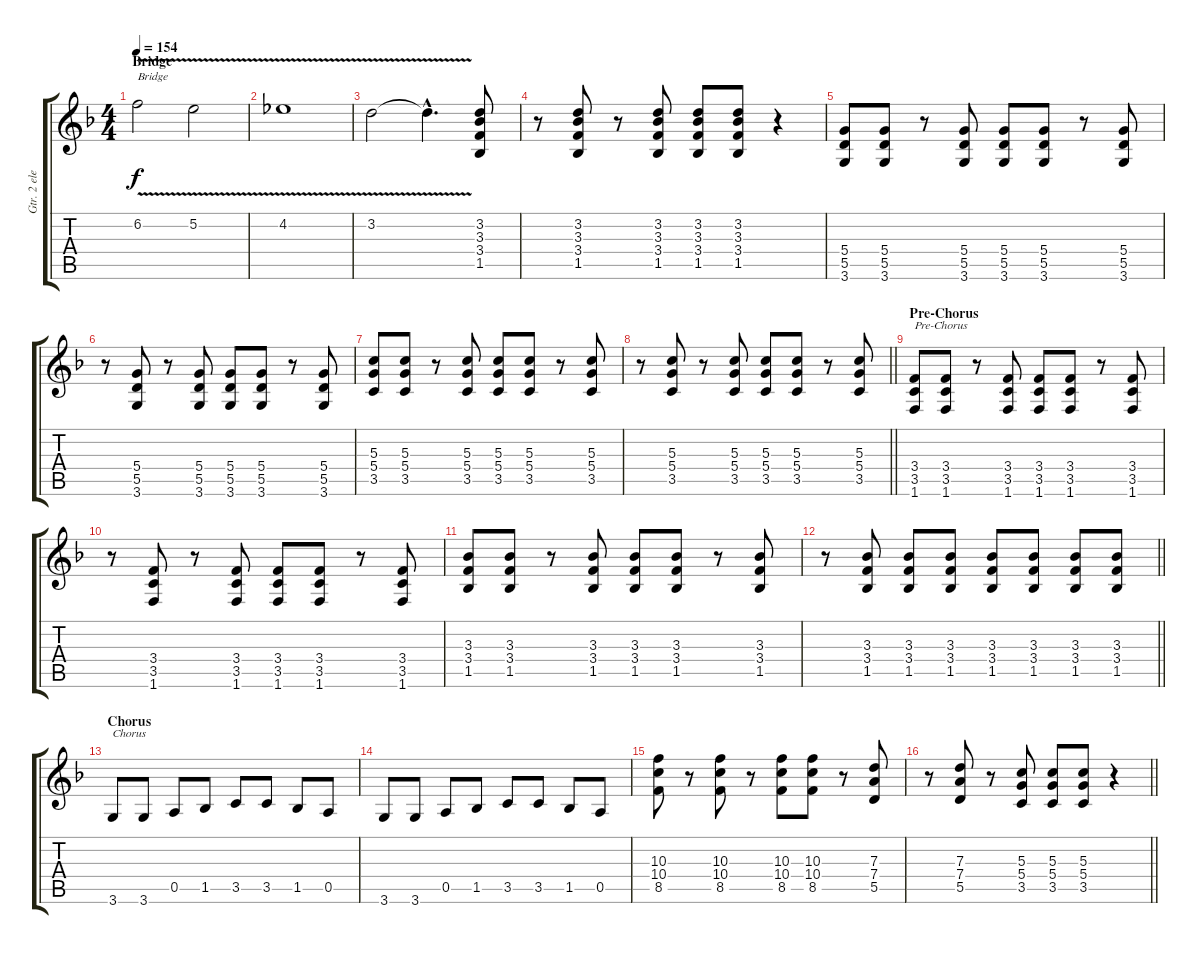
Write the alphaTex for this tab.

\track ("Gtr. 2 elec. w/distortion" "Gtr. 2 ele") {instrument distortionguitar}
\staff {score tabs}
\tuning (E4 B3 G3 D3 A2 E2) {hide}
\ts (4 4)
\section ("" "Bridge")
\tempo 154
\clef g2
\ks f
6.2{v}.2{txt "Bridge" dy f} 5.2{v}.2 |
4.2{v}.1 |
3.2{v}.2 3.2{hac t}.4{d} (3.2 3.3 3.4 1.5).8 |
r.8 (3.2 3.3 3.4 1.5).8 r.8 (3.2 3.3 3.4 1.5).8 (3.2 3.3 3.4 1.5).8 (3.2 3.3 3.4 1.5).8 r.4 |
(5.4 5.5 3.6).8 (5.4 5.5 3.6).8 r.8 (5.4 5.5 3.6).8 (5.4 5.5 3.6).8 (5.4 5.5 3.6).8 r.8 (5.4 5.5 3.6).8 |
r.8 (5.4 5.5 3.6).8 r.8 (5.4 5.5 3.6).8 (5.4 5.5 3.6).8 (5.4 5.5 3.6).8 r.8 (5.4 5.5 3.6).8 |
(5.3 5.4 3.5).8 (5.3 5.4 3.5).8 r.8 (5.3 5.4 3.5).8 (5.3 5.4 3.5).8 (5.3 5.4 3.5).8 r.8 (5.3 5.4 3.5).8 |
\barLineRight lightlight
r.8 (5.3 5.4 3.5).8 r.8 (5.3 5.4 3.5).8 (5.3 5.4 3.5).8 (5.3 5.4 3.5).8 r.8 (5.3 5.4 3.5).8 |
\section ("" "Pre-Chorus")
(3.4 3.5 1.6).8{txt "Pre-Chorus"} (3.4 3.5 1.6).8 r.8 (3.4 3.5 1.6).8 (3.4 3.5 1.6).8 (3.4 3.5 1.6).8 r.8 (3.4 3.5 1.6).8 |
r.8 (3.4 3.5 1.6).8 r.8 (3.4 3.5 1.6).8 (3.4 3.5 1.6).8 (3.4 3.5 1.6).8 r.8 (3.4 3.5 1.6).8 |
(3.3 3.4 1.5).8 (3.3 3.4 1.5).8 r.8 (3.3 3.4 1.5).8 (3.3 3.4 1.5).8 (3.3 3.4 1.5).8 r.8 (3.3 3.4 1.5).8 |
\barLineRight lightlight
r.8 (3.3 3.4 1.5).8 (3.3 3.4 1.5).8 (3.3 3.4 1.5).8 (3.3 3.4 1.5).8 (3.3 3.4 1.5).8 (3.3 3.4 1.5).8 (3.3 3.4 1.5).8 |
\section ("" "Chorus")
3.6.8{txt "Chorus"} 3.6.8 0.5.8 1.5.8 3.5.8 3.5.8 1.5.8 0.5.8 |
3.6.8 3.6.8 0.5.8 1.5.8 3.5.8 3.5.8 1.5.8 0.5.8 |
(10.3 10.4 8.5).8 r.8 (10.3 10.4 8.5).8 r.8 (10.3 10.4 8.5).8 (10.3 10.4 8.5).8 r.8 (7.3 7.4 5.5).8 |
\barLineRight lightlight
r.8 (7.3 7.4 5.5).8 r.8 (5.3 5.4 3.5).8 (5.3 5.4 3.5).8 (5.3 5.4 3.5).8 r.4
